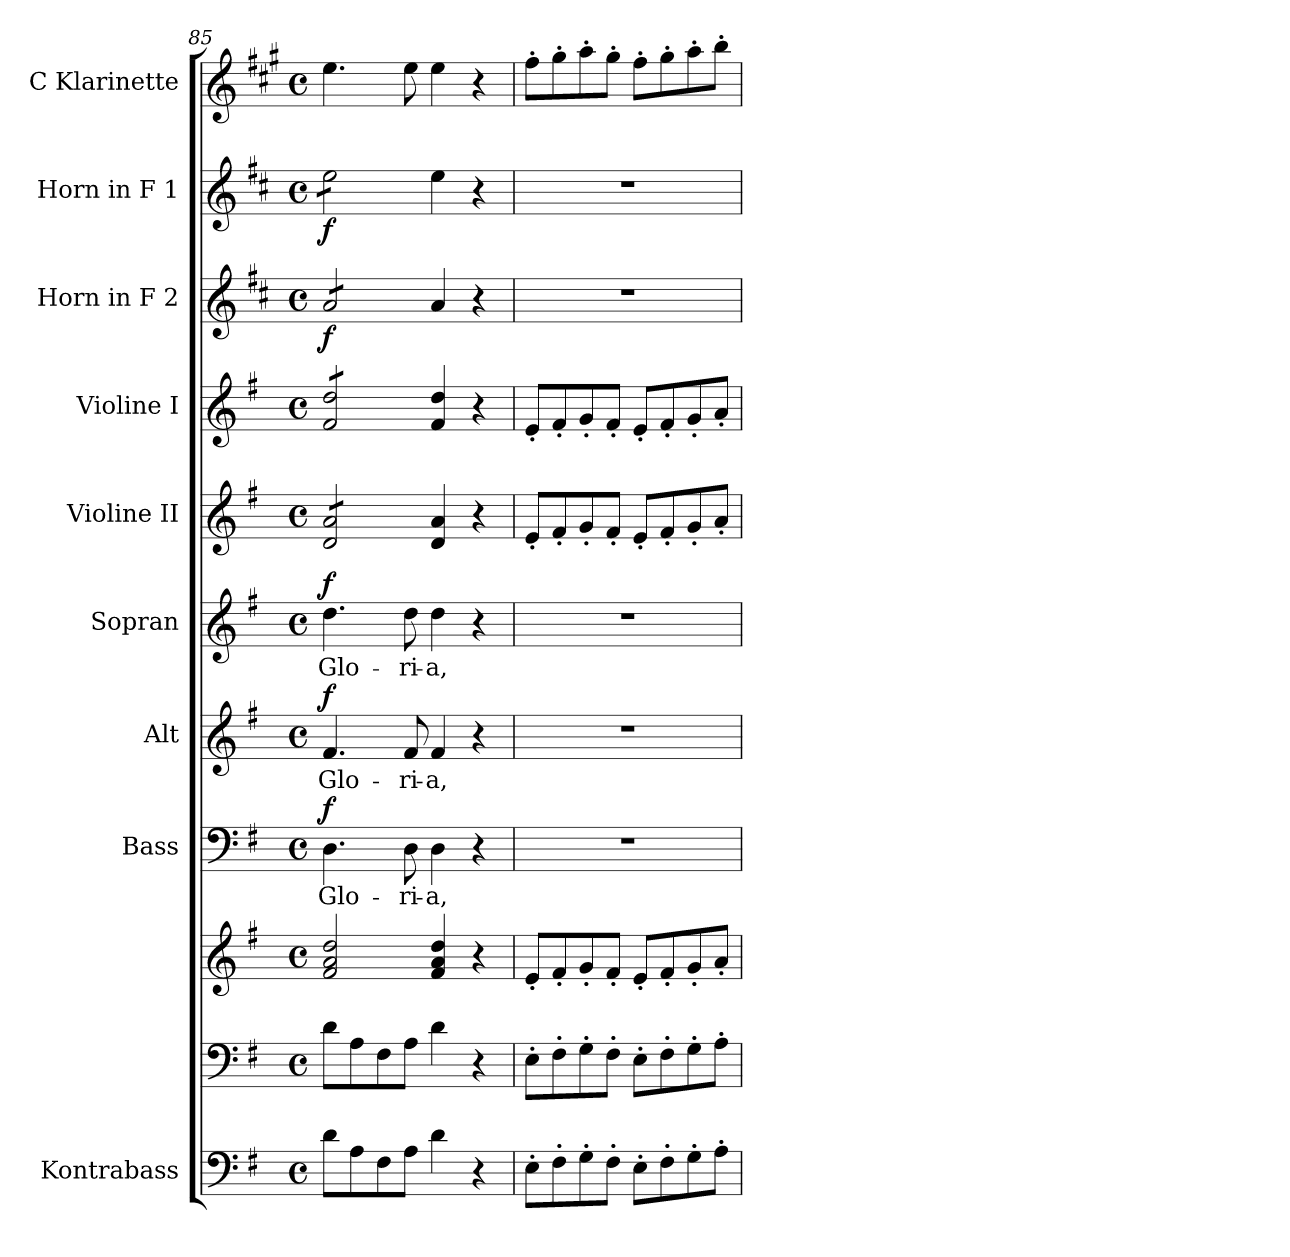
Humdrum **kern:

**kern	**kern	**kern	**kern	**text	**dynam	**kern	**text	**dynam	**kern	**text	**dynam	**kern	**kern	**kern	**dynam	**kern	**dynam	**kern
*part10	*part9	*part9	*part8	*part8	*part8	*part7	*part7	*part7	*part6	*part6	*part6	*part5	*part4	*part3	*part3	*part2	*part2	*part1
*staff11	*staff10	*staff9	*staff8	*staff8	*staff8	*staff7	*staff7	*staff7	*staff6	*staff6	*staff6	*staff5	*staff4	*staff3	*staff3	*staff2	*staff2	*staff1
*I"Kontrabass	*	*	*I"Bass	*	*	*I"Alt	*	*	*I"Sopran	*	*	*I"Violine II	*I"Violine I	*I"Horn in F 2	*	*I"Horn in F 1	*	*I"C Klarinette
*I'Kb.	*	*	*I'B.	*	*	*I'A.	*	*	*I'S.	*	*	*I'Vl. II	*I'Vl. I	*	*	*	*	*I'Kl.
*clefF4	*clefF4	*clefG2	*clefF4	*	*	*clefG2	*	*	*clefG2	*	*	*clefG2	*clefG2	*clefG2	*	*clefG2	*	*clefG2
*ITrd7c12	*	*	*	*	*	*	*	*	*	*	*	*	*	*ITrd4c7	*	*ITrd4c7	*	*ITrd1c2
*k[f#]	*k[f#]	*k[f#]	*k[f#]	*	*	*k[f#]	*	*	*k[f#]	*	*	*k[f#]	*k[f#]	*k[f#]	*	*k[f#]	*	*k[f#]
*G:	*G:	*G:	*G:	*	*	*G:	*	*	*G:	*	*	*G:	*G:	*G:	*	*G:	*	*G:
*M4/4	*M4/4	*M4/4	*M4/4	*	*	*M4/4	*	*	*M4/4	*	*	*M4/4	*M4/4	*M4/4	*	*M4/4	*	*M4/4
*met(c)	*met(c)	*met(c)	*met(c)	*	*	*met(c)	*	*	*met(c)	*	*	*met(c)	*met(c)	*met(c)	*	*met(c)	*	*met(c)
=85	=85	=85	=85	=85	=85	=85	=85	=85	=85	=85	=85	=85	=85	=85	=85	=85	=85	=85
!	!	!	!	!LO:LY:b	!LO:DY:a	!	!LO:LY:b	!LO:DY:a	!	!LO:LY:b	!LO:DY:a	!	!	!	!LO:DY:b	!	!LO:DY:b	!
*	*	*	*	*	*	*	*	*	*	*	*	*tremolo	*	*	*	*	*	*
*	*	*	*	*	*	*	*	*	*	*	*	*	*tremolo	*	*	*	*	*
*	*	*	*	*	*	*	*	*	*	*	*	*	*	*tremolo	*	*	*	*
*	*	*	*	*	*	*	*	*	*	*	*	*	*	*	*	*tremolo	*	*
8D\L	8d\L	2f#/ 2a/ 2dd/	4.D\	Glo-	f	4.f#/	Glo-	f	4.dd\	Glo-	f	8d/ 8a/L	8f#/ 8dd/L	8d/L	f	8a\L	f	4.dd\
8AA\	8A\	.	.	.	.	.	.	.	.	.	.	8d/ 8a/	8f#/ 8dd/	8d/	.	8a\	.	.
8FF#\	8F#\	.	.	.	.	.	.	.	.	.	.	8d/ 8a/	8f#/ 8dd/	8d/	.	8a\	.	.
!	!	!	!	!LO:LY:b	!	!	!LO:LY:b	!	!	!LO:LY:b	!	!	!	!	!	!	!	!
8AA\J	8A\J	.	8D\	-ri-	.	8f#/	-ri-	.	8dd\	-ri-	.	8d/ 8a/J	8f#/ 8dd/J	8d/J	.	8a\J	.	8dd\
*	*	*	*	*	*	*	*	*	*	*	*	*	*	*	*	*Xtremolo	*	*
*	*	*	*	*	*	*	*	*	*	*	*	*	*	*Xtremolo	*	*	*	*
*	*	*	*	*	*	*	*	*	*	*	*	*	*Xtremolo	*	*	*	*	*
*	*	*	*	*	*	*	*	*	*	*	*	*Xtremolo	*	*	*	*	*	*
!	!	!	!	!LO:LY:b	!	!	!LO:LY:b	!	!	!LO:LY:b	!	!	!	!	!	!	!	!
4D\	4d\	4f#/ 4a/ 4dd/	4D\	-a,	.	4f#/	-a,	.	4dd\	-a,	.	4d/ 4a/	4f#/ 4dd/	4d/	.	4a\	.	4dd\
4r	4r	4r	4r	.	.	4r	.	.	4r	.	.	4r	4r	4r	.	4r	.	4r
=86	=86	=86	=86	=86	=86	=86	=86	=86	=86	=86	=86	=86	=86	=86	=86	=86	=86	=86
8EE'>\L	8E'>\L	8e'</L	1r	.	.	1r	.	.	1r	.	.	8e'</L	8e'</L	1r	.	1r	.	8ee'>\L
8FF#'>\	8F#'>\	8f#'</	.	.	.	.	.	.	.	.	.	8f#'</	8f#'</	.	.	.	.	8ff#'>\
8GG'>\	8G'>\	8g'</	.	.	.	.	.	.	.	.	.	8g'</	8g'</	.	.	.	.	8gg'>\
8FF#'>\J	8F#'>\J	8f#'</J	.	.	.	.	.	.	.	.	.	8f#'</J	8f#'</J	.	.	.	.	8ff#'>\J
8EE'>\L	8E'>\L	8e'</L	.	.	.	.	.	.	.	.	.	8e'</L	8e'</L	.	.	.	.	8ee'>\L
8FF#'>\	8F#'>\	8f#'</	.	.	.	.	.	.	.	.	.	8f#'</	8f#'</	.	.	.	.	8ff#'>\
8GG'>\	8G'>\	8g'</	.	.	.	.	.	.	.	.	.	8g'</	8g'</	.	.	.	.	8gg'>\
8AA'>\J	8A'>\J	8a'</J	.	.	.	.	.	.	.	.	.	8a'</J	8a'</J	.	.	.	.	8aa'>\J
=	=	=	=	=	=	=	=	=	=	=	=	=	=	=	=	=	=	=
*-	*-	*-	*-	*-	*-	*-	*-	*-	*-	*-	*-	*-	*-	*-	*-	*-	*-	*-
